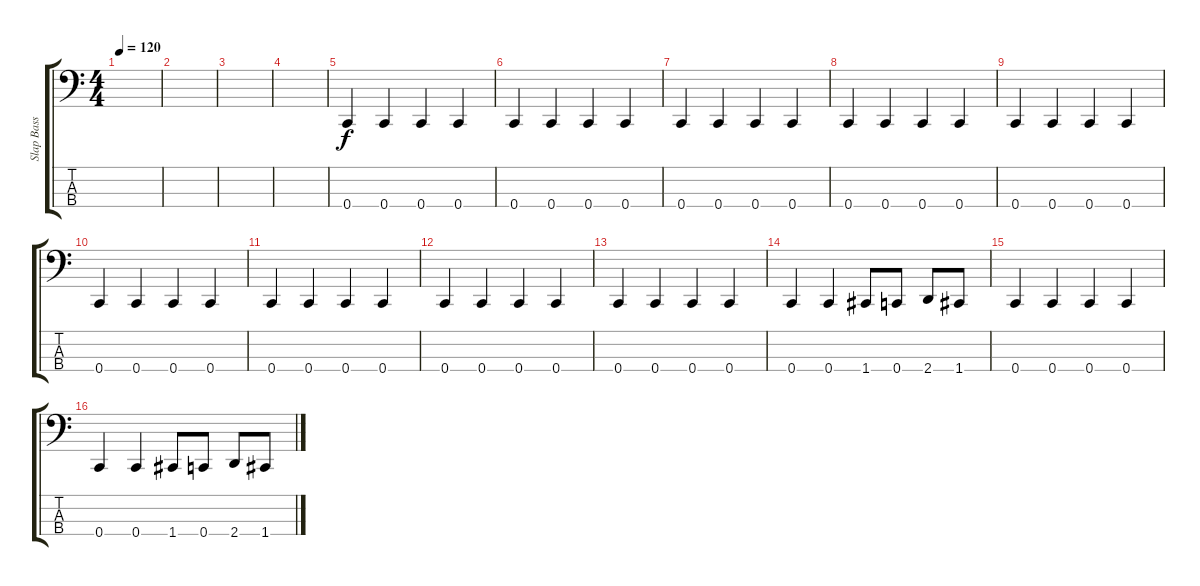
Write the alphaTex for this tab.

\track ("Slap Bass - Nosferatu Alucard" "Slap Bass ") {instrument slapbass2}
\staff {score tabs}
\tuning (Bb1 D2 Db1 C1) {hide}
\ts (4 4)
\tempo 120
\clef f4
\ks c
|
|
|
|
0.4.4 0.4.4 0.4.4 0.4.4 |
0.4.4 0.4.4 0.4.4 0.4.4 |
0.4.4 0.4.4 0.4.4 0.4.4 |
0.4.4 0.4.4 0.4.4 0.4.4 |
0.4.4 0.4.4 0.4.4 0.4.4 |
0.4.4 0.4.4 0.4.4 0.4.4 |
0.4.4 0.4.4 0.4.4 0.4.4 |
0.4.4 0.4.4 0.4.4 0.4.4 |
0.4.4 0.4.4 0.4.4 0.4.4 |
0.4.4 0.4.4 1.4.8 0.4.8 2.4.8 1.4.8 |
0.4.4 0.4.4 0.4.4 0.4.4 |
0.4.4 0.4.4 1.4.8 0.4.8 2.4.8 1.4.8
